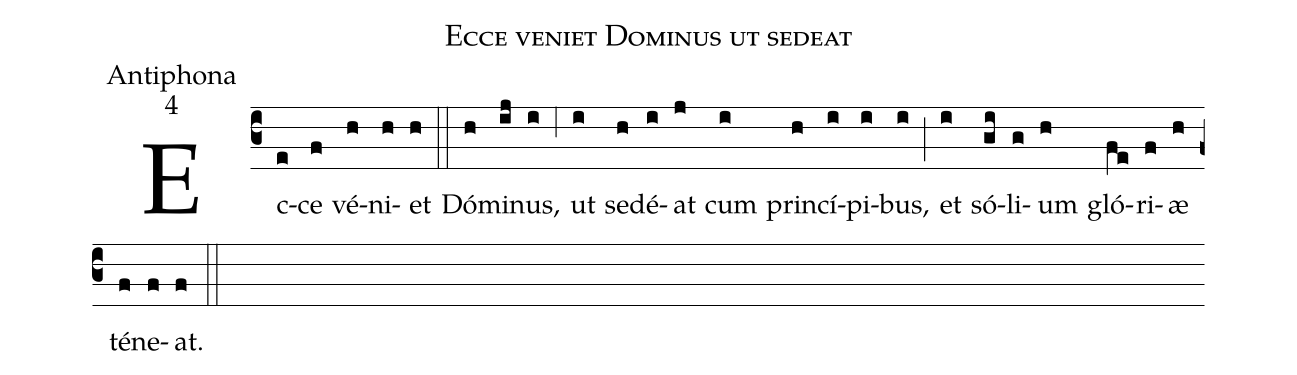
name:Ecce veniet Dominus ut sedeat;
office-part:Antiphona;
mode:4;
%%
(c3) Ec(e)ce(f) vé(h)ni(h)et(h) (::) Dó(h)mi(ij)nus,(i) (;6) ut(i) se(h)dé(i)at(j) cum(i) prin(h)cí(i)pi(i)bus,(i) (;) et(i) só(gi)li(g)um(h) gló(fe)ri(f)æ(h) té(f)ne(f)at.(f) (::)
